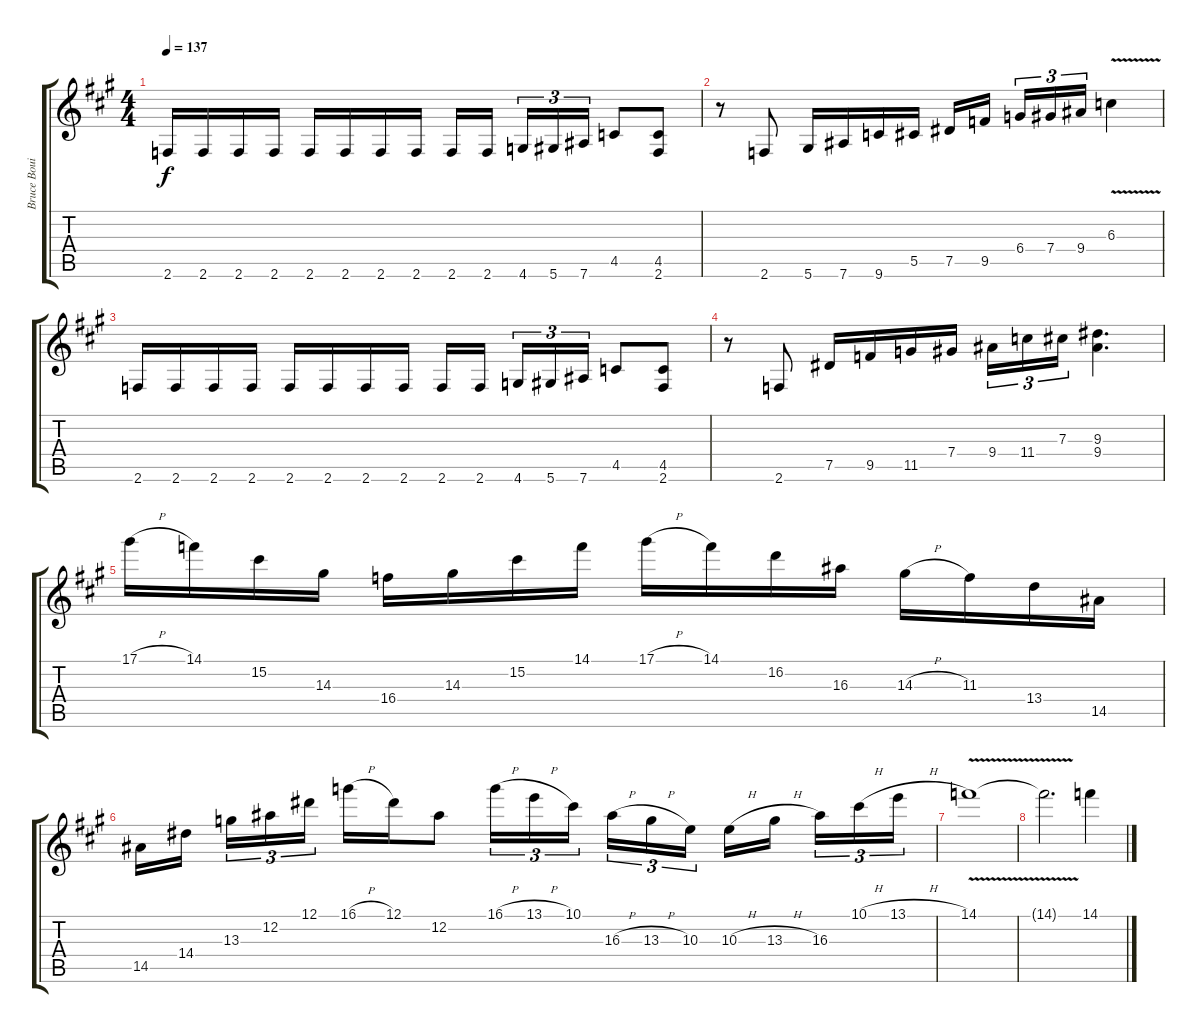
\track ("Bruce Bouillet" "Bruce Boui") {instrument distortionguitar}
\staff {score tabs}
\tuning (Eb4 Bb3 Gb3 Db3 Ab2 Eb2) {hide}
\ts (4 4)
\tempo 137
\clef g2
\ks f#minor
2.6.16{dy f} 2.6.16 2.6.16 2.6.16 2.6.16 2.6.16 2.6.16 2.6.16 2.6.16 2.6.16{beam splitsecondary} 4.6.16{tu (3 2)} 5.6.16{tu (3 2)} 7.6.16{tu (3 2)} 4.5.8 (4.5 2.6).8 |
r.8 2.6.8 5.6.16 7.6.16 9.6.16 5.5.16 7.5.16 9.5.16{beam splitsecondary} 6.4.16{tu (3 2)} 7.4.16{tu (3 2)} 9.4.16{tu (3 2)} 6.3{v}.4 |
2.6.16 2.6.16 2.6.16 2.6.16 2.6.16 2.6.16 2.6.16 2.6.16 2.6.16 2.6.16{beam splitsecondary} 4.6.16{tu (3 2)} 5.6.16{tu (3 2)} 7.6.16{tu (3 2)} 4.5.8 (4.5 2.6).8 |
r.8 2.6.8 7.5.16 9.5.16 11.5.16 7.4.16 9.4.16{tu (3 2)} 11.4.16{tu (3 2)} 7.3.16{tu (3 2)} (9.3 9.4).4{d} |
17.1{h}.16 14.1.16 15.2.16 14.3.16 16.4.16 14.3.16 15.2.16 14.1.16 17.1{h}.16 14.1.16 16.2.16 16.3.16 14.3{h}.16 11.3.16 13.4.16 14.5.16 |
14.5.16 14.4.16{beam splitsecondary} 13.3.16{tu (3 2)} 12.2.16{tu (3 2)} 12.1.16{tu (3 2)} 16.1{h}.16 12.1.16 12.2.8 16.1{h}.16{tu (3 2)} 13.1{h}.16{tu (3 2)} 10.1.16{tu (3 2) beam splitsecondary} 16.3{h}.16{tu (3 2)} 13.3{h}.16{tu (3 2)} 10.3.16{tu (3 2)} 10.3{h}.16 13.3{h}.16{beam splitsecondary} 16.3.16{tu (3 2)} 10.1{h}.16{tu (3 2)} 13.1{h}.16{tu (3 2)} |
14.1{v}.1 |
14.1{t}.2{d} 14.1.4
